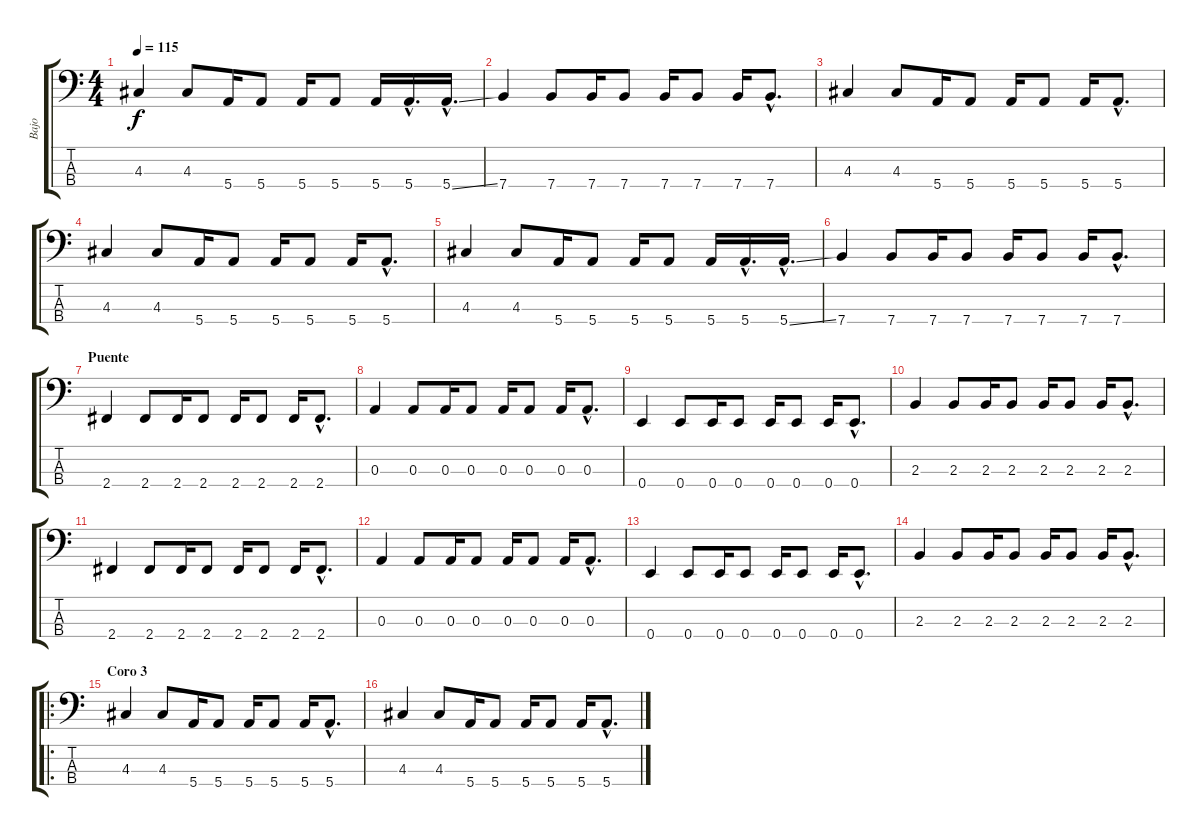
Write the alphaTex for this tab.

\track ("Bajo" "Bajo") {instrument electricbassfinger}
\staff {score tabs}
\tuning (G2 D2 A1 E1) {hide}
\ts (4 4)
\tempo 115
\clef f4
\ks c
4.3.4{dy f} 4.3.8 5.4.16 5.4.8 5.4.16 5.4.8 5.4.16 5.4{hac}.16{d} 5.4{ss hac}.16{d} |
7.4.4 7.4.8 7.4.16 7.4.8 7.4.16 7.4.8 7.4.16 7.4{hac}.8{d} |
4.3.4 4.3.8 5.4.16 5.4.8 5.4.16 5.4.8 5.4.16 5.4{hac}.8{d} |
4.3.4 4.3.8 5.4.16 5.4.8 5.4.16 5.4.8 5.4.16 5.4{hac}.8{d} |
4.3.4 4.3.8 5.4.16 5.4.8 5.4.16 5.4.8 5.4.16 5.4{hac}.16{d} 5.4{ss hac}.16{d} |
7.4.4 7.4.8 7.4.16 7.4.8 7.4.16 7.4.8 7.4.16 7.4{hac}.8{d} |
\section ("" "Puente")
2.4.4{volume 13} 2.4.8 2.4.16 2.4.8 2.4.16 2.4.8 2.4.16 2.4{hac}.8{d} |
0.3.4 0.3.8 0.3.16 0.3.8 0.3.16 0.3.8 0.3.16 0.3{hac}.8{d} |
0.4.4 0.4.8 0.4.16 0.4.8 0.4.16 0.4.8 0.4.16 0.4{hac}.8{d} |
2.3.4 2.3.8 2.3.16 2.3.8 2.3.16 2.3.8 2.3.16 2.3{hac}.8{d} |
2.4.4{volume 13} 2.4.8 2.4.16 2.4.8 2.4.16 2.4.8 2.4.16 2.4{hac}.8{d} |
0.3.4 0.3.8 0.3.16 0.3.8 0.3.16 0.3.8 0.3.16 0.3{hac}.8{d} |
0.4.4 0.4.8 0.4.16 0.4.8 0.4.16 0.4.8 0.4.16 0.4{hac}.8{d} |
2.3.4 2.3.8 2.3.16 2.3.8 2.3.16 2.3.8 2.3.16 2.3{hac}.8{d} |
\ro
\section ("" "Coro 3")
4.3.4 4.3.8 5.4.16 5.4.8 5.4.16 5.4.8 5.4.16 5.4{hac}.8{d} |
4.3.4 4.3.8 5.4.16 5.4.8 5.4.16 5.4.8 5.4.16 5.4{hac}.8{d}
